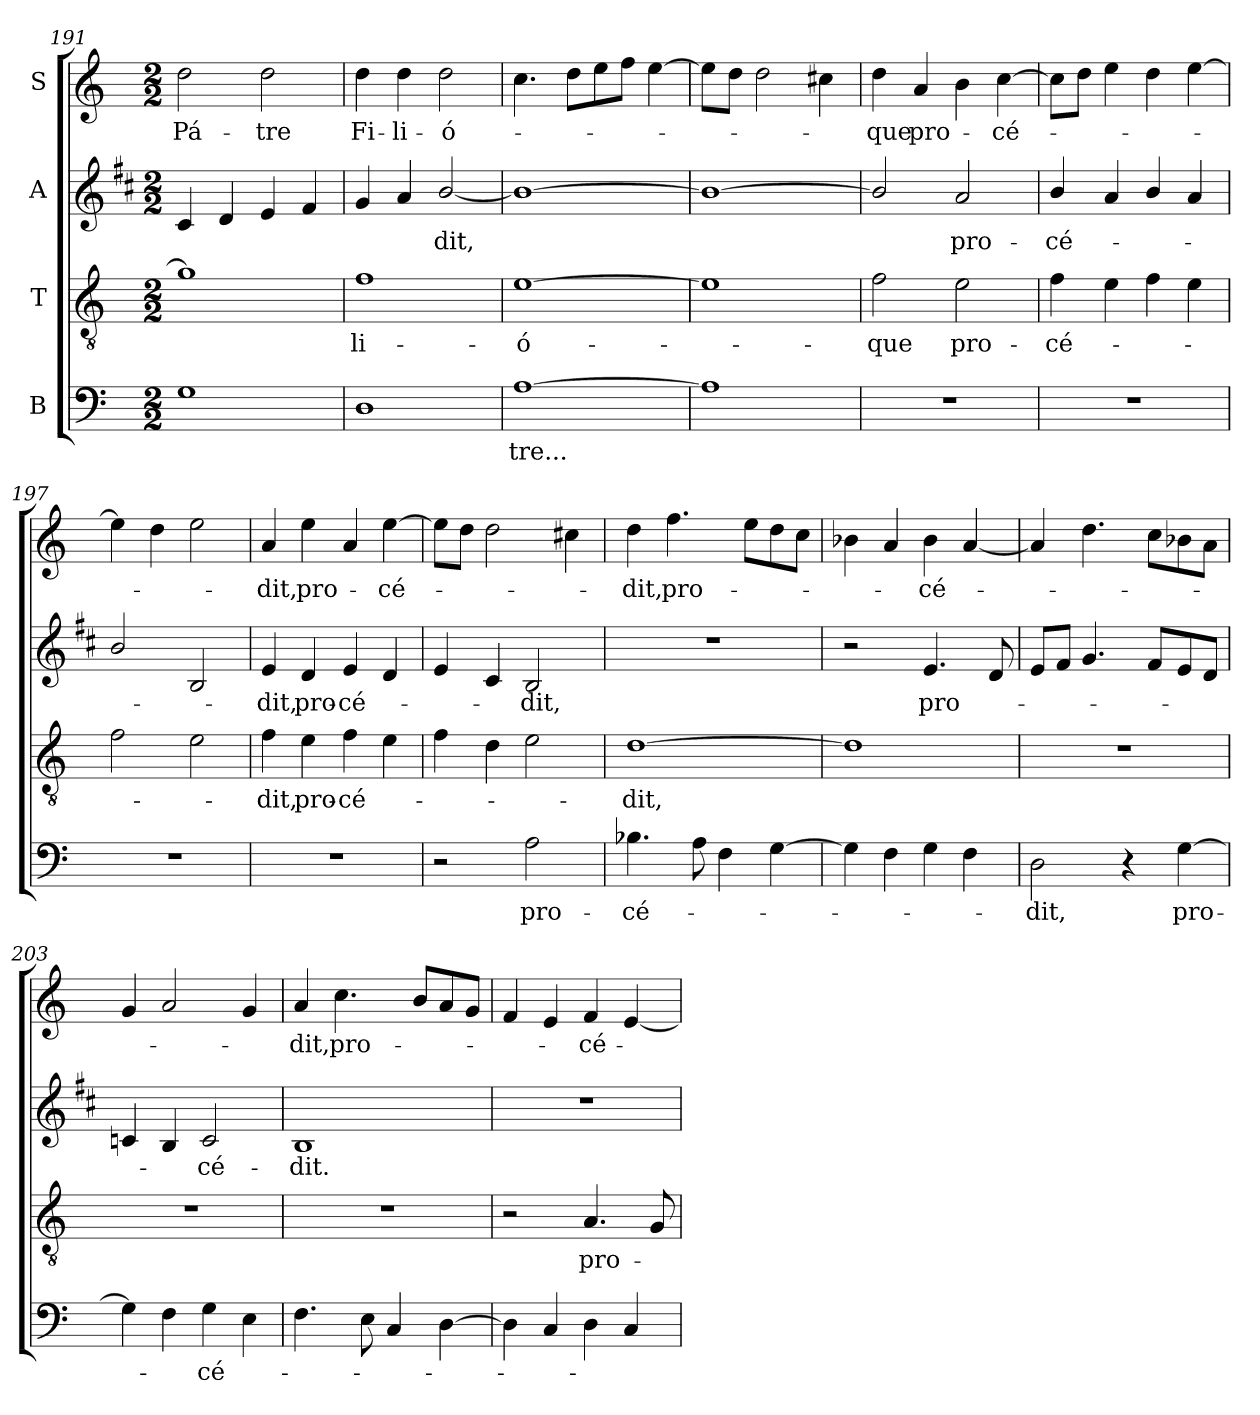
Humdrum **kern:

**kern	**text	**kern	**text	**kern	**text	**kern	**text
*part4	*part4	*part3	*part3	*part2	*part2	*part1	*part1
*staff4	*staff4	*staff3	*staff3	*staff2	*staff2	*staff1	*staff1
*I"B	*	*I"T	*	*I"A	*	*I"S	*
*clefF4	*	*clefGv2	*	*clefG2	*	*clefG2	*
*	*	*	*	*ITrd1c2	*	*	*
*k[]	*	*k[]	*	*k[]	*	*k[]	*
*C:	*	*C:	*	*C:	*	*C:	*
*M2/2	*	*M2/2	*	*M2/2	*	*M2/2	*
=191	=191	=191	=191	=191	=191	=191	=191
!	!	!	!	!	!	!	!LO:LY:b
1G	.	1g]	.	4B/	.	2dd\	Pá-
.	.	.	.	4c/	.	.	.
!	!	!	!	!	!	!	!LO:LY:b
.	.	.	.	4d/	.	2dd\	-tre
.	.	.	.	4e/	.	.	.
!!LO:LB:g=z
=192	=192	=192	=192	=192	=192	=192	=192
!	!	!	!LO:LY:b	!	!	!	!LO:LY:b
1D	.	1f	-li-	4f/	.	4dd\	Fi-
!	!	!	!	!	!	!	!LO:LY:b
.	.	.	.	4g/	.	4dd\	-li-
!	!	!	!	!	!LO:LY:b	!	!LO:LY:b
.	.	.	.	[2a/	-dit,	2dd\	-ó-
=193	=193	=193	=193	=193	=193	=193	=193
!	!LO:LY:b	!	!LO:LY:b	!	!	!	!
[1A	-tre...	[1e	-ó-	1a_	.	4.cc\	.
.	.	.	.	.	.	8dd\L	.
.	.	.	.	.	.	8ee\	.
.	.	.	.	.	.	8ff\J	.
.	.	.	.	.	.	[4ee\	.
=194	=194	=194	=194	=194	=194	=194	=194
1A]	.	1e]	.	1a_	.	8ee\L]	.
.	.	.	.	.	.	8dd\J	.
.	.	.	.	.	.	2dd\	.
.	.	.	.	.	.	4cc#\	.
=195	=195	=195	=195	=195	=195	=195	=195
!	!	!	!LO:LY:b	!	!	!	!LO:LY:b
1r	.	2f\	-que	2a/]	.	4dd\	-que
!	!	!	!	!	!	!	!LO:LY:b
.	.	.	.	.	.	4a/	pro-
!	!	!	!LO:LY:b	!	!LO:LY:b	!	!
.	.	2e\	pro-	2g/	pro-	4b\	.
!	!	!	!	!	!	!	!LO:LY:b
.	.	.	.	.	.	[4cc\	-cé-
=196	=196	=196	=196	=196	=196	=196	=196
!	!	!	!LO:LY:b	!	!LO:LY:b	!	!
1r	.	4f\	-cé-	4a/	-cé-	8cc\L]	.
.	.	.	.	.	.	8dd\J	.
.	.	4e\	.	4g/	.	4ee\	.
.	.	4f\	.	4a/	.	4dd\	.
.	.	4e\	.	4g/	.	[4ee\	.
=197	=197	=197	=197	=197	=197	=197	=197
1r	.	2f\	.	2a/	.	4ee\]	.
.	.	.	.	.	.	4dd\	.
.	.	2e\	.	2A/	.	2ee\	.
!!LO:PB:g=z
=198	=198	=198	=198	=198	=198	=198	=198
!	!	!	!LO:LY:b	!	!LO:LY:b	!	!LO:LY:b
1r	.	4f\	-dit,	4d/	-dit,	4a/	-dit,
!	!	!	!LO:LY:b	!	!LO:LY:b	!	!LO:LY:b
.	.	4e\	pro-	4c/	pro-	4ee\	pro-
!	!	!	!LO:LY:b	!	!LO:LY:b	!	!
.	.	4f\	-cé-	4d/	-cé-	4a/	.
!	!	!	!	!	!	!	!LO:LY:b
.	.	4e\	.	4c/	.	[4ee\	-cé-
=199	=199	=199	=199	=199	=199	=199	=199
2r	.	4f\	.	4d/	.	8ee\L]	.
.	.	.	.	.	.	8dd\J	.
.	.	4d\	.	4B/	.	2dd\	.
!	!LO:LY:b	!	!	!	!LO:LY:b	!	!
2A\	pro-	2e\	.	2A/	-dit,	.	.
.	.	.	.	.	.	4cc#\	.
=200	=200	=200	=200	=200	=200	=200	=200
!	!LO:LY:b	!	!LO:LY:b	!	!	!	!LO:LY:b
4.B-X\	-cé-	[1d	-dit,	1r	.	4dd\	-dit,
!	!	!	!	!	!	!	!LO:LY:b
.	.	.	.	.	.	4.ff\	pro-
8A\	.	.	.	.	.	.	.
4F\	.	.	.	.	.	.	.
.	.	.	.	.	.	8ee\L	.
[4G\	.	.	.	.	.	8dd\	.
.	.	.	.	.	.	8cc\J	.
=201	=201	=201	=201	=201	=201	=201	=201
4G\]	.	1d]	.	2r	.	4b-X\	.
4F\	.	.	.	.	.	4a/	.
!	!	!	!	!	!LO:LY:b	!	!LO:LY:b
4G\	.	.	.	4.d/	pro-	4b-\	-cé-
4F\	.	.	.	.	.	[4a/	.
.	.	.	.	8c/	.	.	.
=202	=202	=202	=202	=202	=202	=202	=202
!	!LO:LY:b	!	!	!	!	!	!
2D\	-dit,	1r	.	8d/L	.	4a/]	.
.	.	.	.	8e/J	.	.	.
.	.	.	.	4.f/	.	4.dd\	.
4r	.	.	.	.	.	.	.
.	.	.	.	8e/L	.	8cc\L	.
!	!LO:LY:b	!	!	!	!	!	!
[4G\	pro-	.	.	8d/	.	8b-\	.
.	.	.	.	8c/J	.	8a\J	.
=203	=203	=203	=203	=203	=203	=203	=203
4G\]	.	1r	.	4B-/	.	4g/	.
4F\	.	.	.	4A/	.	2a/	.
!	!LO:LY:b	!	!	!	!LO:LY:b	!	!
4G\	-cé-	.	.	2B-/	-cé-	.	.
4E\	.	.	.	.	.	4g/	.
!!LO:LB:g=z
=204	=204	=204	=204	=204	=204	=204	=204
!	!	!	!	!	!LO:LY:b	!	!LO:LY:b
4.F\	.	1r	.	1A	-dit.	4a/	-dit,
!	!	!	!	!	!	!	!LO:LY:b
.	.	.	.	.	.	4.cc\	pro-
8E\	.	.	.	.	.	.	.
4C/	.	.	.	.	.	.	.
.	.	.	.	.	.	8b/L	.
[4D\	.	.	.	.	.	8a/	.
.	.	.	.	.	.	8g/J	.
=205	=205	=205	=205	=205	=205	=205	=205
4D\]	.	2r	.	1r	.	4f/	.
4C/	.	.	.	.	.	4e/	.
!	!	!	!LO:LY:b	!	!	!	!LO:LY:b
4D\	.	4.A/	pro-	.	.	4f/	-cé-
4C/	.	.	.	.	.	[4e/	.
.	.	8G/	.	.	.	.	.
=	=	=	=	=	=	=	=
*-	*-	*-	*-	*-	*-	*-	*-
